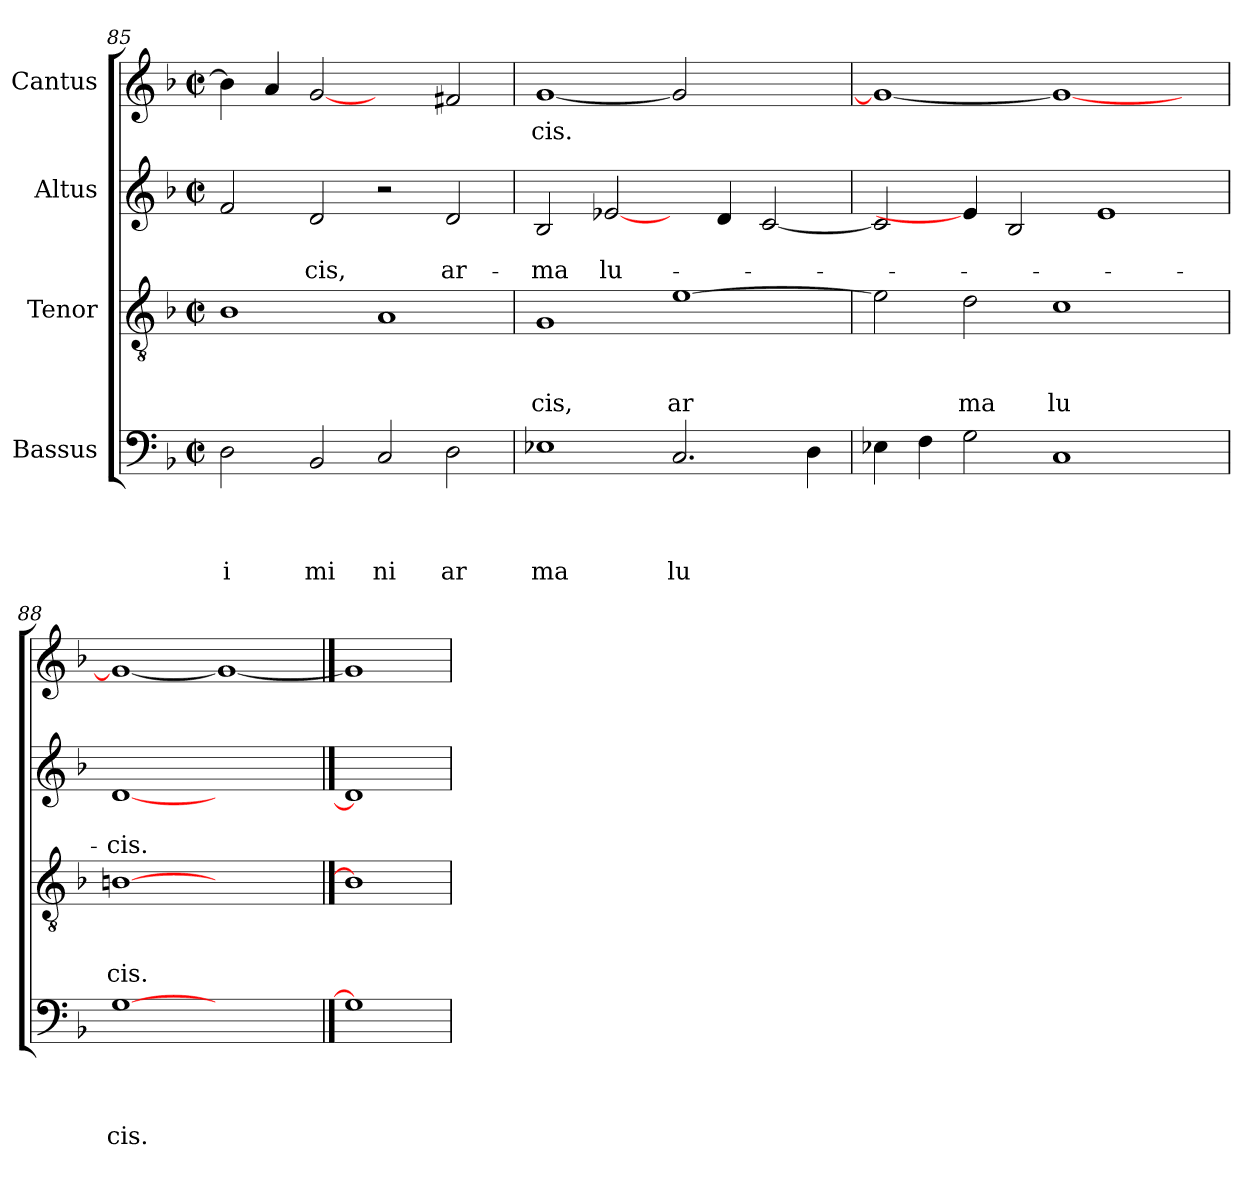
**kern	**text	**text	**text	**text	**kern	**text	**text	**text	**kern	**text	**text	**kern	**text
*part4	*part4	*part4	*part4	*part4	*part3	*part3	*part3	*part3	*part2	*part2	*part2	*part1	*part1
*staff4	*staff4	*staff4	*staff4	*staff4	*staff3	*staff3	*staff3	*staff3	*staff2	*staff2	*staff2	*staff1	*staff1
*I"Bassus	*	*	*	*	*I"Tenor	*	*	*	*I"Altus	*	*	*I"Cantus	*
*clefF4	*	*	*	*	*clefGv2	*	*	*	*clefG2	*	*	*clefG2	*
*k[b-]	*	*	*	*	*k[b-]	*	*	*	*k[b-]	*	*	*k[b-]	*
*F:	*	*	*	*	*F:	*	*	*	*F:	*	*	*F:	*
*M2/2	*	*	*	*	*M2/2	*	*	*	*M2/2	*	*	*M2/2	*
*met(c|)	*	*	*	*	*met(c|)	*	*	*	*met(c|)	*	*	*met(c|)	*
=85	=85	=85	=85	=85	=85	=85	=85	=85	=85	=85	=85	=85	=85
!	!	!	!	!LO:LY:b	!	!	!	!	!	!	!	!	!
2D\	.	.	.	i	1B-	.	.	.	2f/	.	.	4b-\]	.
.	.	.	.	.	.	.	.	.	.	.	.	4a/	.
!	!	!	!	!LO:LY:b	!	!	!	!	!	!	!LO:LY:b	!	!
2BB-/	.	.	.	mi	.	.	.	.	2d/	.	-cis,	[2g	.
!	!	!	!	!LO:LY:b	!	!	!	!	!	!	!	!	!
2C/	.	.	.	ni	1A	.	.	.	2r	.	.	2ryy	.
!	!	!	!	!LO:LY:b	!	!	!	!	!	!	!LO:LY:b	!	!
2D\	.	.	.	ar	.	.	.	.	2d/	.	ar-	2f#/	.
=86	=86	=86	=86	=86	=86	=86	=86	=86	=86	=86	=86	=86	=86
!	!	!	!	!LO:LY:b	!	!	!	!LO:LY:b	!	!	!LO:LY:b	!	!LO:LY:b
1E-X	.	.	.	ma	1G	.	.	cis,	2B-/	.	-ma	[<1g	cis.
!	!	!	!	!	!	!	!	!	!	!	!LO:LY:b	!	!
.	.	.	.	.	.	.	.	.	[2e-/	.	lu-	.	.
!	!	!	!	!LO:LY:b	!	!	!	!LO:LY:b	!	!	!	!	!
2.C/	.	.	.	lu	[>1e	.	.	ar	4ryy	.	.	2g]	.
.	.	.	.	.	.	.	.	.	4d/	.	.	.	.
.	.	.	.	.	.	.	.	.	[<2c/	.	.	2ryy	.
4D\	.	.	.	.	.	.	.	.	.	.	.	.	.
=87	=87	=87	=87	=87	=87	=87	=87	=87	=87	=87	=87	=87	=87
4E-\	.	.	.	.	2e\]	.	.	.	2c/]	.	.	1g_	.
4F\	.	.	.	.	.	.	.	.	.	.	.	.	.
!	!	!	!	!	!	!	!	!LO:LY:b	!	!	!	!	!
2G\	.	.	.	.	2d\	.	.	ma	4e-/]	.	.	.	.
.	.	.	.	.	.	.	.	.	2B-/	.	.	.	.
!	!	!	!	!	!	!	!	!LO:LY:b	!	!	!	!	!
1C	.	.	.	.	1c	.	.	lu	.	.	.	1g_	.
.	.	.	.	.	.	.	.	.	1e	.	.	.	.
4ryy	.	.	.	.	4ryy	.	.	.	.	.	.	4ryy	.
=88	=88	=88	=88	=88	=88	=88	=88	=88	=88	=88	=88	=88	=88
!	!	!	!	!LO:LY:b	!	!	!	!LO:LY:b	!	!	!LO:LY:b	!	!
[1G	.	.	.	cis.	[1Bn	.	.	cis.	[1d	.	-cis.	1g_	.
1ryy	.	.	.	.	1ryy	.	.	.	1ryy	.	.	1g_	.
==89	==89	==89	==89	==89	==89	==89	==89	==89	==89	==89	==89	==89	==89
1G]	.	.	.	.	1B]	.	.	.	1d]	.	.	1g]	.
=	=	=	=	=	=	=	=	=	=	=	=	=	=
*-	*-	*-	*-	*-	*-	*-	*-	*-	*-	*-	*-	*-	*-
